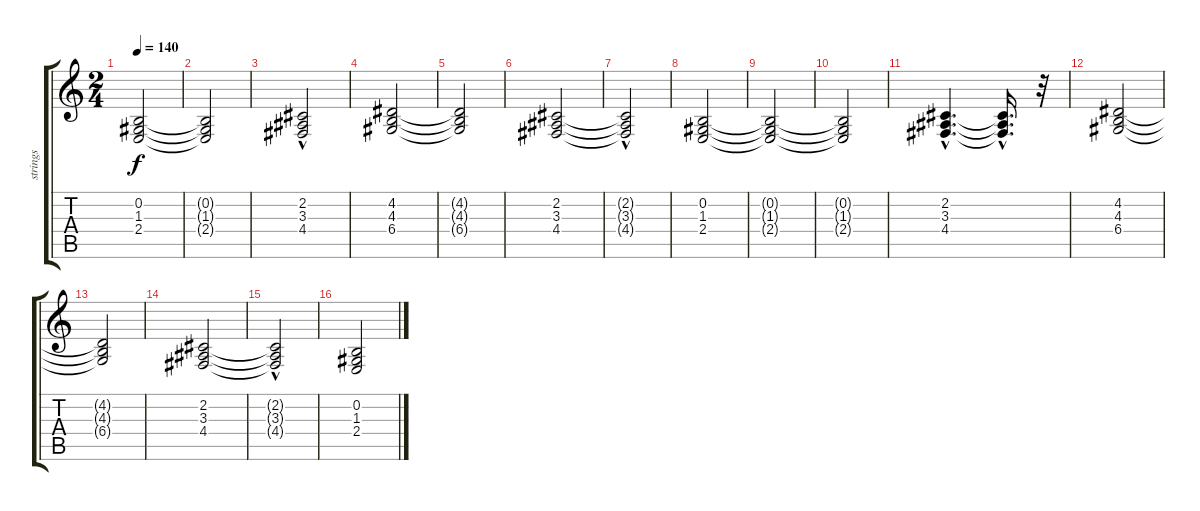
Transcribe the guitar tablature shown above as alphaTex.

\track ("strings" "strings") {instrument synthstrings2}
\staff {score tabs}
\tuning (E4 B3 G3 D3 A2 E2) {hide}
\ts (2 4)
\tempo 140
\clef g2
\ks c
(0.2{t} 1.3{t} 2.4{t}).2{dy f} |
(0.2{t} 1.3{t} 2.4{t}).2 |
(2.2{hac} 3.3 4.4).2 |
(4.2 4.3 6.4).2 |
(4.2{t} 4.3{t} 6.4{t}).2 |
(2.2 3.3 4.4).2 |
(2.2{hac t} 3.3{t} 4.4{t}).2 |
(0.2 1.3 2.4).2 |
(0.2{t} 1.3{t} 2.4{t}).2 |
(0.2{t} 1.3{t} 2.4{t}).2 |
(2.2{hac} 3.3{hac} 4.4{hac}).4{d} (2.2{hac t} 3.3{hac t} 4.4{hac t}).16{d} r.32 |
(4.2 4.3 6.4).2 |
(4.2{t} 4.3{t} 6.4{t}).2 |
(2.2 3.3 4.4).2 |
(2.2{hac t} 3.3{t} 4.4{t}).2 |
(0.2 1.3 2.4).2
